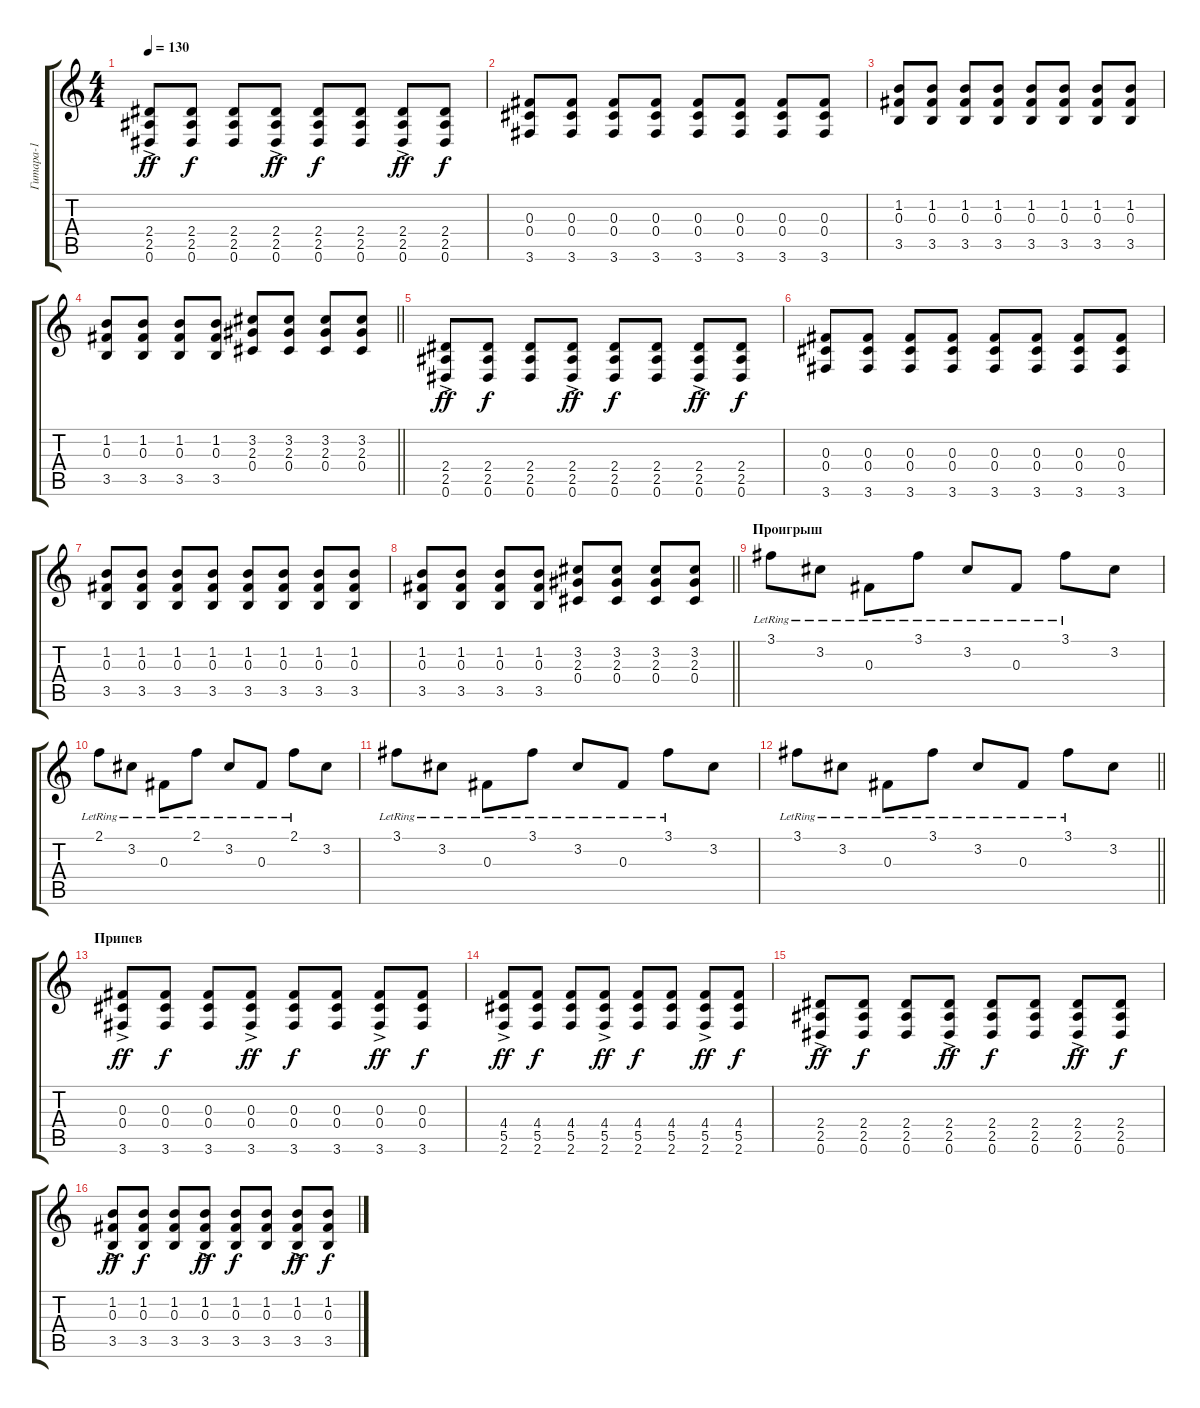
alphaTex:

\track ("Гитара-1" "Гитара-1") {instrument electricguitarclean}
\staff {score tabs}
\tuning (Eb4 Bb3 Gb3 Db3 Ab2 Eb2) {hide}
\ts (4 4)
\tempo 130
\clef g2
\ks c
(2.4{ac} 2.5 0.6).8{dy ff} (2.4 2.5 0.6).8{dy f} (2.4 2.5 0.6).8 (2.4{ac} 2.5 0.6).8{dy ff} (2.4 2.5 0.6).8{dy f} (2.4 2.5 0.6).8 (2.4{ac} 2.5 0.6).8{dy ff} (2.4 2.5 0.6).8{dy f} |
(0.3 0.4 3.6).8 (0.3 0.4 3.6).8 (0.3 0.4 3.6).8 (0.3 0.4 3.6).8 (0.3 0.4 3.6).8 (0.3 0.4 3.6).8 (0.3 0.4 3.6).8 (0.3 0.4 3.6).8 |
(1.2 0.3 3.5).8 (1.2 0.3 3.5).8 (1.2 0.3 3.5).8 (1.2 0.3 3.5).8 (1.2 0.3 3.5).8 (1.2 0.3 3.5).8 (1.2 0.3 3.5).8 (1.2 0.3 3.5).8 |
\barLineRight lightlight
(1.2 0.3 3.5).8 (1.2 0.3 3.5).8 (1.2 0.3 3.5).8 (1.2 0.3 3.5).8 (3.2 2.3 0.4).8 (3.2 2.3 0.4).8 (3.2 2.3 0.4).8 (3.2 2.3 0.4).8 |
(2.4{ac} 2.5 0.6).8{dy ff} (2.4 2.5 0.6).8{dy f} (2.4 2.5 0.6).8 (2.4{ac} 2.5 0.6).8{dy ff} (2.4 2.5 0.6).8{dy f} (2.4 2.5 0.6).8 (2.4{ac} 2.5 0.6).8{dy ff} (2.4 2.5 0.6).8{dy f} |
(0.3 0.4 3.6).8 (0.3 0.4 3.6).8 (0.3 0.4 3.6).8 (0.3 0.4 3.6).8 (0.3 0.4 3.6).8 (0.3 0.4 3.6).8 (0.3 0.4 3.6).8 (0.3 0.4 3.6).8 |
(1.2 0.3 3.5).8 (1.2 0.3 3.5).8 (1.2 0.3 3.5).8 (1.2 0.3 3.5).8 (1.2 0.3 3.5).8 (1.2 0.3 3.5).8 (1.2 0.3 3.5).8 (1.2 0.3 3.5).8 |
\barLineRight lightlight
(1.2 0.3 3.5).8 (1.2 0.3 3.5).8 (1.2 0.3 3.5).8 (1.2 0.3 3.5).8 (3.2 2.3 0.4).8 (3.2 2.3 0.4).8 (3.2 2.3 0.4).8 (3.2 2.3 0.4).8 |
\section ("" "Проигрыш")
3.1{lr}.8{balance 8 instrument electricguitarclean} 3.2{lr}.8 0.3{lr}.8 3.1{lr}.8 3.2{lr}.8 0.3{lr}.8 3.1{lr}.8 3.2.8 |
2.1{lr}.8 3.2{lr}.8 0.3{lr}.8 2.1{lr}.8 3.2{lr}.8 0.3{lr}.8 2.1{lr}.8 3.2.8 |
3.1{lr}.8 3.2{lr}.8 0.3{lr}.8 3.1{lr}.8 3.2{lr}.8 0.3{lr}.8 3.1{lr}.8 3.2.8 |
\barLineRight lightlight
3.1{lr}.8 3.2{lr}.8 0.3{lr}.8 3.1{lr}.8 3.2{lr}.8 0.3{lr}.8 3.1{lr}.8 3.2.8 |
\section ("" "Припев")
(0.3{ac} 0.4{ac} 3.6{ac}).8{dy ff volume 16 balance 16 instrument electricguitarclean} (0.3 0.4 3.6).8{dy f} (0.3 0.4 3.6).8 (0.3{ac} 0.4{ac} 3.6{ac}).8{dy ff} (0.3 0.4 3.6).8{dy f} (0.3 0.4 3.6).8 (0.3{ac} 0.4{ac} 3.6{ac}).8{dy ff} (0.3 0.4 3.6).8{dy f} |
(4.4{ac} 5.5{ac} 2.6{ac}).8{dy ff} (4.4 5.5 2.6).8{dy f} (4.4 5.5 2.6).8 (4.4{ac} 5.5{ac} 2.6{ac}).8{dy ff} (4.4 5.5 2.6).8{dy f} (4.4 5.5 2.6).8 (4.4{ac} 5.5{ac} 2.6{ac}).8{dy ff} (4.4 5.5 2.6).8{dy f} |
(2.4{ac} 2.5 0.6).8{dy ff} (2.4 2.5 0.6).8{dy f} (2.4 2.5 0.6).8 (2.4{ac} 2.5 0.6).8{dy ff} (2.4 2.5 0.6).8{dy f} (2.4 2.5 0.6).8 (2.4{ac} 2.5 0.6).8{dy ff} (2.4 2.5 0.6).8{dy f} |
(1.2{ac} 0.3{ac} 3.5{ac}).8{dy ff} (1.2 0.3 3.5).8{dy f} (1.2 0.3 3.5).8 (1.2{ac} 0.3{ac} 3.5{ac}).8{dy ff} (1.2 0.3 3.5).8{dy f} (1.2 0.3 3.5).8 (1.2{ac} 0.3{ac} 3.5{ac}).8{dy ff} (1.2 0.3 3.5).8{dy f}
